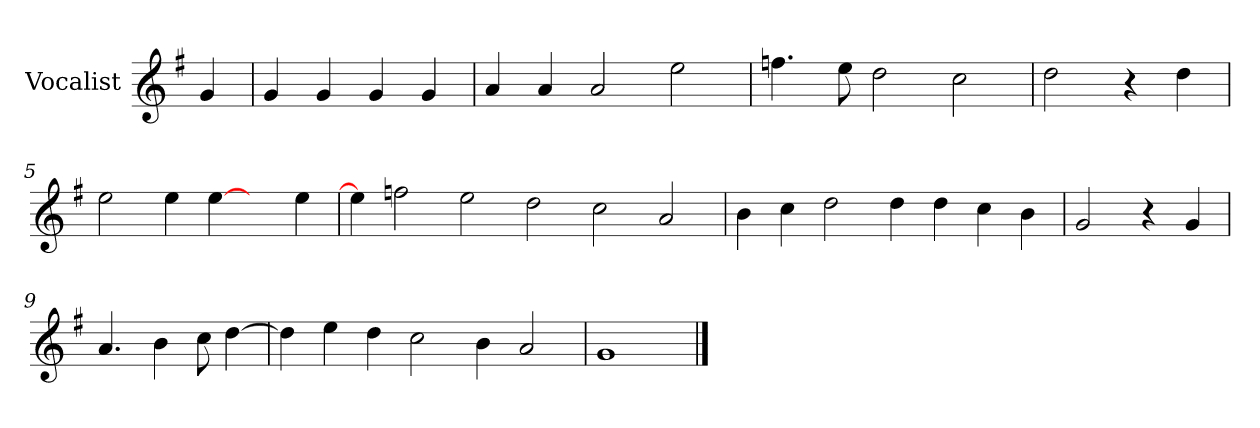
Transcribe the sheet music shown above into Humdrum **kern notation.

**kern
*part1
*staff1
*I"Vocalist
*k[f#]
*G:
=
4g
=1
4g
4g
4g
4g
=2
4a
4a
2a
2ee
=3
4.ffn
8ee
2dd
2cc
=4
2dd
4r
4dd
=5
2ee
4ee
[4ee
4ryy
4ee
=6
4ee]
2ffn
2ee
2dd
2cc
2a
=7
4b
4cc
2dd
4dd
4dd
4cc
4b
=8
2g
4r
4g
=9
4.a
4b
8cc
[4dd
=10
4dd]
4ee
4dd
2cc
4b
2a
=11
1g
==
*-
